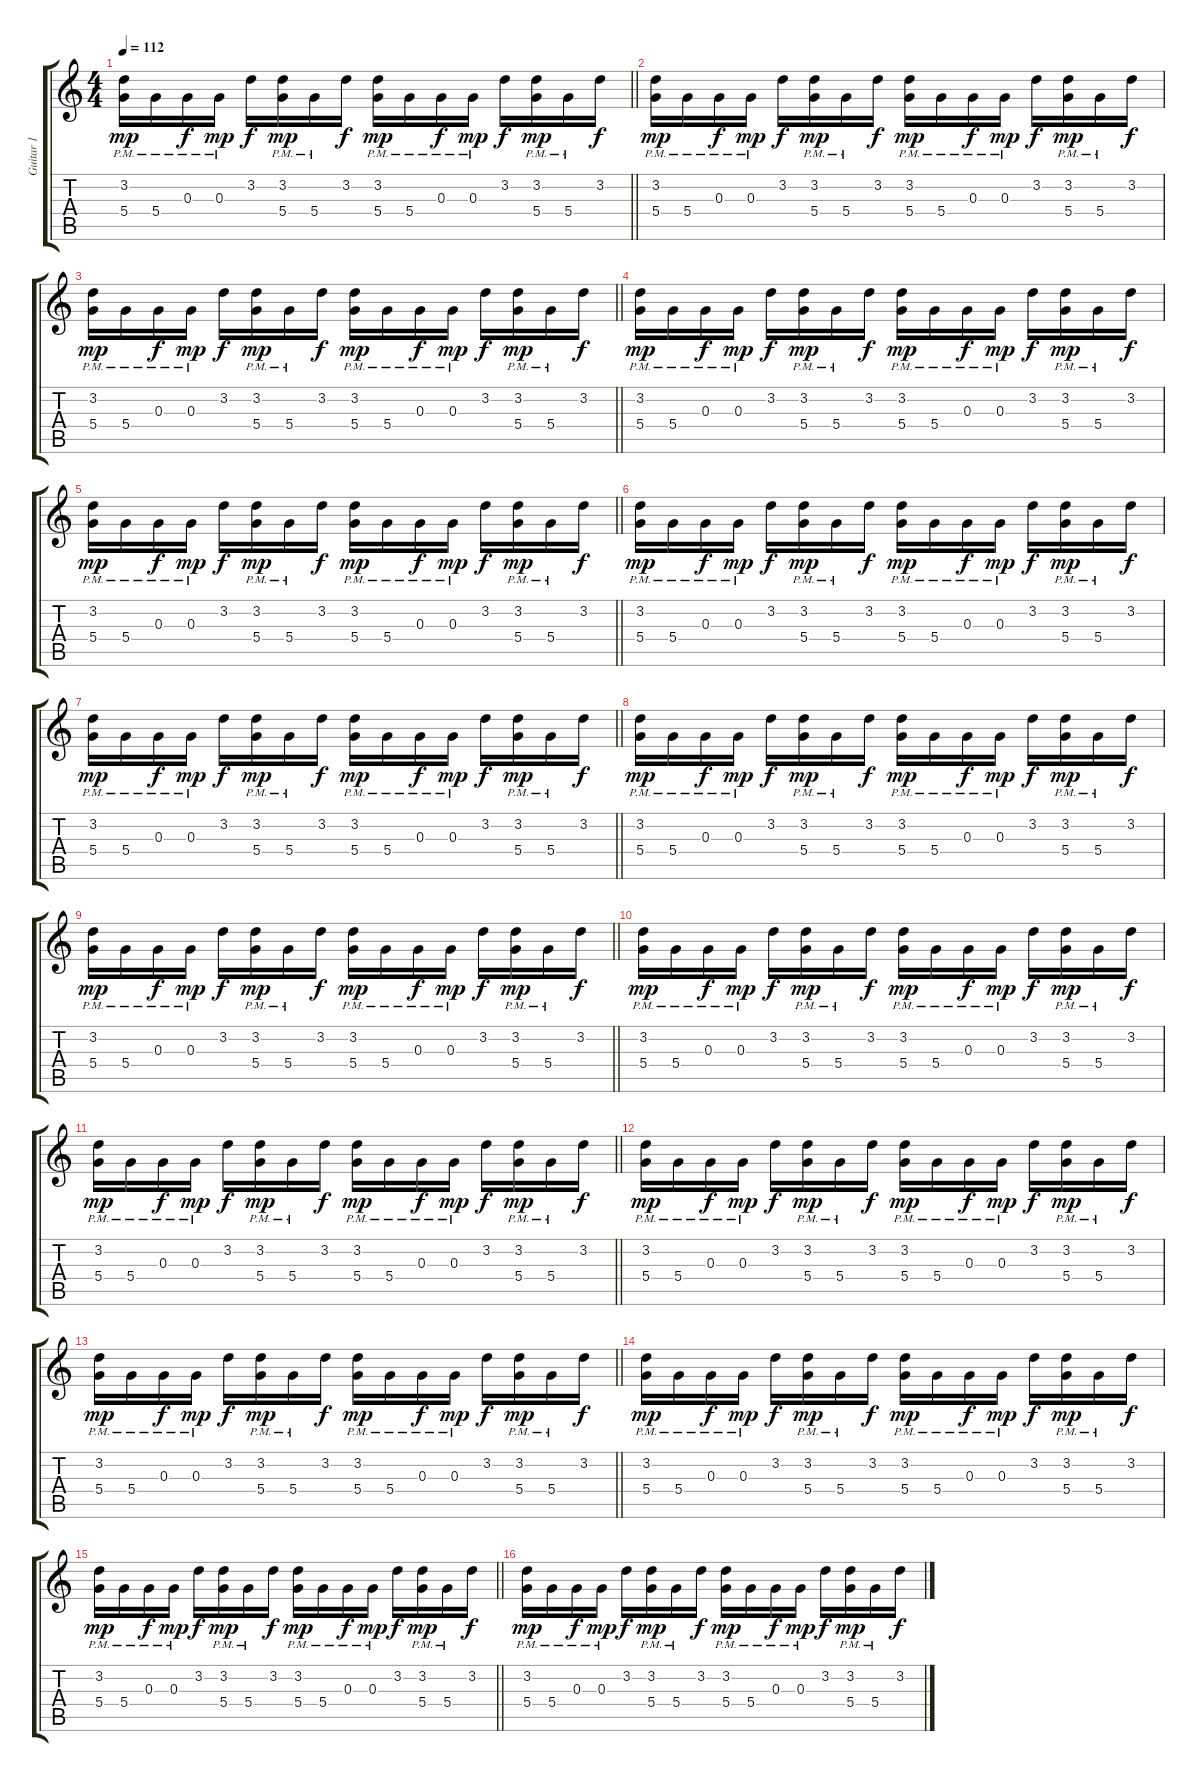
\track ("Guitar 1" "Guitar 1") {instrument electricguitarclean}
\staff {score tabs}
\tuning (E4 B3 G3 D3 A2 E2) {hide}
\ts (4 4)
\tempo 112
\clef g2
\barLineRight lightlight
\ks c
(3.2 5.4{pm}).16{dy mp} 5.4{pm}.16 0.3{pm}.16{dy f} 0.3{pm}.16{dy mp} 3.2.16{dy f} (3.2 5.4{pm}).16{dy mp} 5.4{pm}.16 3.2.16{dy f} (3.2 5.4{pm}).16{dy mp} 5.4{pm}.16 0.3{pm}.16{dy f} 0.3{pm}.16{dy mp} 3.2.16{dy f} (3.2 5.4{pm}).16{dy mp} 5.4{pm}.16 3.2.16{dy f} |
(3.2 5.4{pm}).16{dy mp} 5.4{pm}.16 0.3{pm}.16{dy f} 0.3{pm}.16{dy mp} 3.2.16{dy f} (3.2 5.4{pm}).16{dy mp} 5.4{pm}.16 3.2.16{dy f} (3.2 5.4{pm}).16{dy mp} 5.4{pm}.16 0.3{pm}.16{dy f} 0.3{pm}.16{dy mp} 3.2.16{dy f} (3.2 5.4{pm}).16{dy mp} 5.4{pm}.16 3.2.16{dy f} |
\barLineRight lightlight
(3.2 5.4{pm}).16{dy mp} 5.4{pm}.16 0.3{pm}.16{dy f} 0.3{pm}.16{dy mp} 3.2.16{dy f} (3.2 5.4{pm}).16{dy mp} 5.4{pm}.16 3.2.16{dy f} (3.2 5.4{pm}).16{dy mp} 5.4{pm}.16 0.3{pm}.16{dy f} 0.3{pm}.16{dy mp} 3.2.16{dy f} (3.2 5.4{pm}).16{dy mp} 5.4{pm}.16 3.2.16{dy f} |
(3.2 5.4{pm}).16{dy mp} 5.4{pm}.16 0.3{pm}.16{dy f} 0.3{pm}.16{dy mp} 3.2.16{dy f} (3.2 5.4{pm}).16{dy mp} 5.4{pm}.16 3.2.16{dy f} (3.2 5.4{pm}).16{dy mp} 5.4{pm}.16 0.3{pm}.16{dy f} 0.3{pm}.16{dy mp} 3.2.16{dy f} (3.2 5.4{pm}).16{dy mp} 5.4{pm}.16 3.2.16{dy f} |
\barLineRight lightlight
(3.2 5.4{pm}).16{dy mp} 5.4{pm}.16 0.3{pm}.16{dy f} 0.3{pm}.16{dy mp} 3.2.16{dy f} (3.2 5.4{pm}).16{dy mp} 5.4{pm}.16 3.2.16{dy f} (3.2 5.4{pm}).16{dy mp} 5.4{pm}.16 0.3{pm}.16{dy f} 0.3{pm}.16{dy mp} 3.2.16{dy f} (3.2 5.4{pm}).16{dy mp} 5.4{pm}.16 3.2.16{dy f} |
(3.2 5.4{pm}).16{dy mp} 5.4{pm}.16 0.3{pm}.16{dy f} 0.3{pm}.16{dy mp} 3.2.16{dy f} (3.2 5.4{pm}).16{dy mp} 5.4{pm}.16 3.2.16{dy f} (3.2 5.4{pm}).16{dy mp} 5.4{pm}.16 0.3{pm}.16{dy f} 0.3{pm}.16{dy mp} 3.2.16{dy f} (3.2 5.4{pm}).16{dy mp} 5.4{pm}.16 3.2.16{dy f} |
\barLineRight lightlight
(3.2 5.4{pm}).16{dy mp} 5.4{pm}.16 0.3{pm}.16{dy f} 0.3{pm}.16{dy mp} 3.2.16{dy f} (3.2 5.4{pm}).16{dy mp} 5.4{pm}.16 3.2.16{dy f} (3.2 5.4{pm}).16{dy mp} 5.4{pm}.16 0.3{pm}.16{dy f} 0.3{pm}.16{dy mp} 3.2.16{dy f} (3.2 5.4{pm}).16{dy mp} 5.4{pm}.16 3.2.16{dy f} |
(3.2 5.4{pm}).16{dy mp} 5.4{pm}.16 0.3{pm}.16{dy f} 0.3{pm}.16{dy mp} 3.2.16{dy f} (3.2 5.4{pm}).16{dy mp} 5.4{pm}.16 3.2.16{dy f} (3.2 5.4{pm}).16{dy mp} 5.4{pm}.16 0.3{pm}.16{dy f} 0.3{pm}.16{dy mp} 3.2.16{dy f} (3.2 5.4{pm}).16{dy mp} 5.4{pm}.16 3.2.16{dy f} |
\barLineRight lightlight
(3.2 5.4{pm}).16{dy mp} 5.4{pm}.16 0.3{pm}.16{dy f} 0.3{pm}.16{dy mp} 3.2.16{dy f} (3.2 5.4{pm}).16{dy mp} 5.4{pm}.16 3.2.16{dy f} (3.2 5.4{pm}).16{dy mp} 5.4{pm}.16 0.3{pm}.16{dy f} 0.3{pm}.16{dy mp} 3.2.16{dy f} (3.2 5.4{pm}).16{dy mp} 5.4{pm}.16 3.2.16{dy f} |
(3.2 5.4{pm}).16{dy mp} 5.4{pm}.16 0.3{pm}.16{dy f} 0.3{pm}.16{dy mp} 3.2.16{dy f} (3.2 5.4{pm}).16{dy mp} 5.4{pm}.16 3.2.16{dy f} (3.2 5.4{pm}).16{dy mp} 5.4{pm}.16 0.3{pm}.16{dy f} 0.3{pm}.16{dy mp} 3.2.16{dy f} (3.2 5.4{pm}).16{dy mp} 5.4{pm}.16 3.2.16{dy f} |
\barLineRight lightlight
(3.2 5.4{pm}).16{dy mp} 5.4{pm}.16 0.3{pm}.16{dy f} 0.3{pm}.16{dy mp} 3.2.16{dy f} (3.2 5.4{pm}).16{dy mp} 5.4{pm}.16 3.2.16{dy f} (3.2 5.4{pm}).16{dy mp} 5.4{pm}.16 0.3{pm}.16{dy f} 0.3{pm}.16{dy mp} 3.2.16{dy f} (3.2 5.4{pm}).16{dy mp} 5.4{pm}.16 3.2.16{dy f} |
(3.2 5.4{pm}).16{dy mp} 5.4{pm}.16 0.3{pm}.16{dy f} 0.3{pm}.16{dy mp} 3.2.16{dy f} (3.2 5.4{pm}).16{dy mp} 5.4{pm}.16 3.2.16{dy f} (3.2 5.4{pm}).16{dy mp} 5.4{pm}.16 0.3{pm}.16{dy f} 0.3{pm}.16{dy mp} 3.2.16{dy f} (3.2 5.4{pm}).16{dy mp} 5.4{pm}.16 3.2.16{dy f} |
\barLineRight lightlight
(3.2 5.4{pm}).16{dy mp} 5.4{pm}.16 0.3{pm}.16{dy f} 0.3{pm}.16{dy mp} 3.2.16{dy f} (3.2 5.4{pm}).16{dy mp} 5.4{pm}.16 3.2.16{dy f} (3.2 5.4{pm}).16{dy mp} 5.4{pm}.16 0.3{pm}.16{dy f} 0.3{pm}.16{dy mp} 3.2.16{dy f} (3.2 5.4{pm}).16{dy mp} 5.4{pm}.16 3.2.16{dy f} |
(3.2 5.4{pm}).16{dy mp} 5.4{pm}.16 0.3{pm}.16{dy f} 0.3{pm}.16{dy mp} 3.2.16{dy f} (3.2 5.4{pm}).16{dy mp} 5.4{pm}.16 3.2.16{dy f} (3.2 5.4{pm}).16{dy mp} 5.4{pm}.16 0.3{pm}.16{dy f} 0.3{pm}.16{dy mp} 3.2.16{dy f} (3.2 5.4{pm}).16{dy mp} 5.4{pm}.16 3.2.16{dy f} |
\barLineRight lightlight
(3.2 5.4{pm}).16{dy mp} 5.4{pm}.16 0.3{pm}.16{dy f} 0.3{pm}.16{dy mp} 3.2.16{dy f} (3.2 5.4{pm}).16{dy mp} 5.4{pm}.16 3.2.16{dy f} (3.2 5.4{pm}).16{dy mp} 5.4{pm}.16 0.3{pm}.16{dy f} 0.3{pm}.16{dy mp} 3.2.16{dy f} (3.2 5.4{pm}).16{dy mp} 5.4{pm}.16 3.2.16{dy f} |
(3.2 5.4{pm}).16{dy mp} 5.4{pm}.16 0.3{pm}.16{dy f} 0.3{pm}.16{dy mp} 3.2.16{dy f} (3.2 5.4{pm}).16{dy mp} 5.4{pm}.16 3.2.16{dy f} (3.2 5.4{pm}).16{dy mp} 5.4{pm}.16 0.3{pm}.16{dy f} 0.3{pm}.16{dy mp} 3.2.16{dy f} (3.2 5.4{pm}).16{dy mp} 5.4{pm}.16 3.2.16{dy f}
